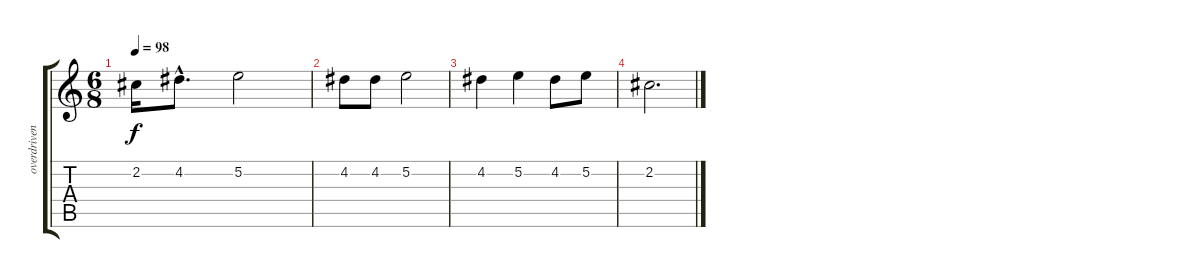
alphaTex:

\track ("overdriven" "overdriven") {instrument distortionguitar}
\staff {score tabs}
\tuning (E4 B3 G3 D3 A2 E2) {hide}
\ts (6 8)
\tempo 98
\clef g2
\ks c
2.2.16{dy f} 4.2{hac}.8{d} 5.2.2 |
4.2.8 4.2.8 5.2.2 |
4.2.4 5.2.4 4.2.8 5.2.8 |
2.2.2{d}
